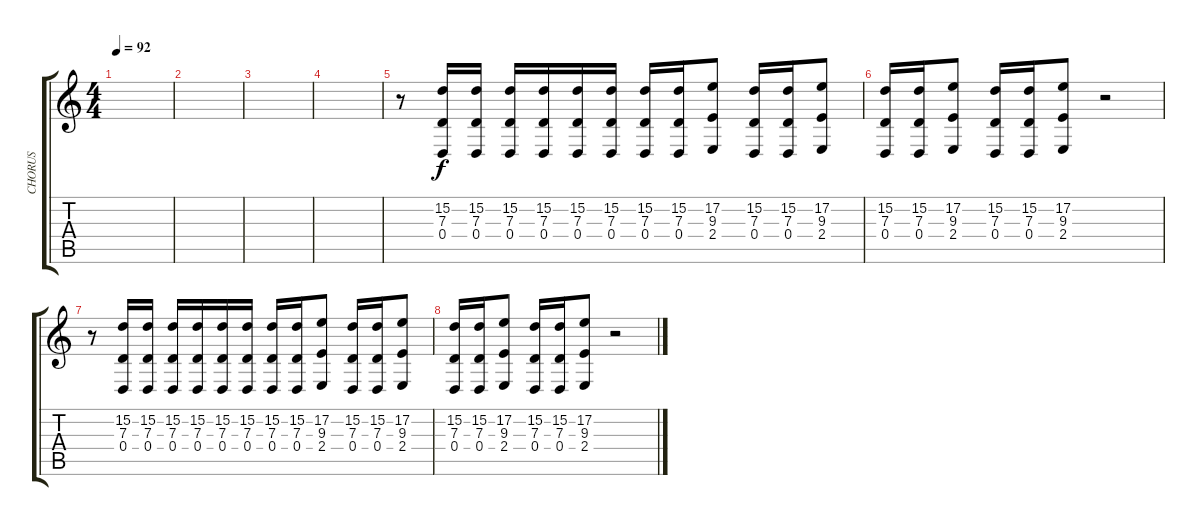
\track ("CHORUS" "CHORUS") {instrument pizzicatostrings}
\staff {score tabs}
\tuning (E4 B3 G3 D3 A2 E2) {hide}
\ts (4 4)
\tempo 92
\clef g2
\ks c
|
|
|
|
r.8 (15.2 7.3 0.4).16 (15.2 7.3 0.4).16 (15.2 7.3 0.4).16 (15.2 7.3 0.4).16 (15.2 7.3 0.4).16 (15.2 7.3 0.4).16 (15.2 7.3 0.4).16 (15.2 7.3 0.4).16 (17.2 9.3 2.4).8 (15.2 7.3 0.4).16 (15.2 7.3 0.4).16{volume 15} (17.2 9.3 2.4).8{volume 15} |
(15.2 7.3 0.4).16{volume 14} (15.2 7.3 0.4).16{volume 12} (17.2 9.3 2.4).8{volume 10} (15.2 7.3 0.4).16{volume 10} (15.2 7.3 0.4).16 (17.2 9.3 2.4).8 r.2 |
r.8 (15.2 7.3 0.4).16{volume 16} (15.2 7.3 0.4).16 (15.2 7.3 0.4).16 (15.2 7.3 0.4).16 (15.2 7.3 0.4).16 (15.2 7.3 0.4).16 (15.2 7.3 0.4).16 (15.2 7.3 0.4).16 (17.2 9.3 2.4).8 (15.2 7.3 0.4).16 (15.2 7.3 0.4).16{volume 15} (17.2 9.3 2.4).8{volume 15} |
(15.2 7.3 0.4).16{volume 14} (15.2 7.3 0.4).16{volume 12} (17.2 9.3 2.4).8{volume 10} (15.2 7.3 0.4).16{volume 10} (15.2 7.3 0.4).16 (17.2 9.3 2.4).8 r.2
